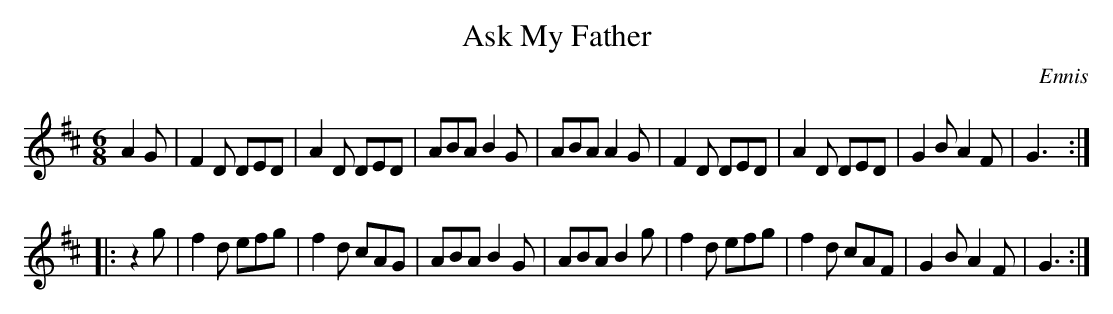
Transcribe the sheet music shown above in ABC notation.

X:1
T: Ask My Father
O: Ennis
M: 6/8
L: 1/8
K: D	% ending on G
A2G |\
F2D DED | A2D DED | ABA B2G | ABA A2G |\
F2D DED | A2D DED | G2B A2F | G3 :|
|: z2g |\
f2d efg | f2d cAG | ABA B2G | ABA B2g |\
f2d efg | f2d cAF | G2B A2F | G3 :|
